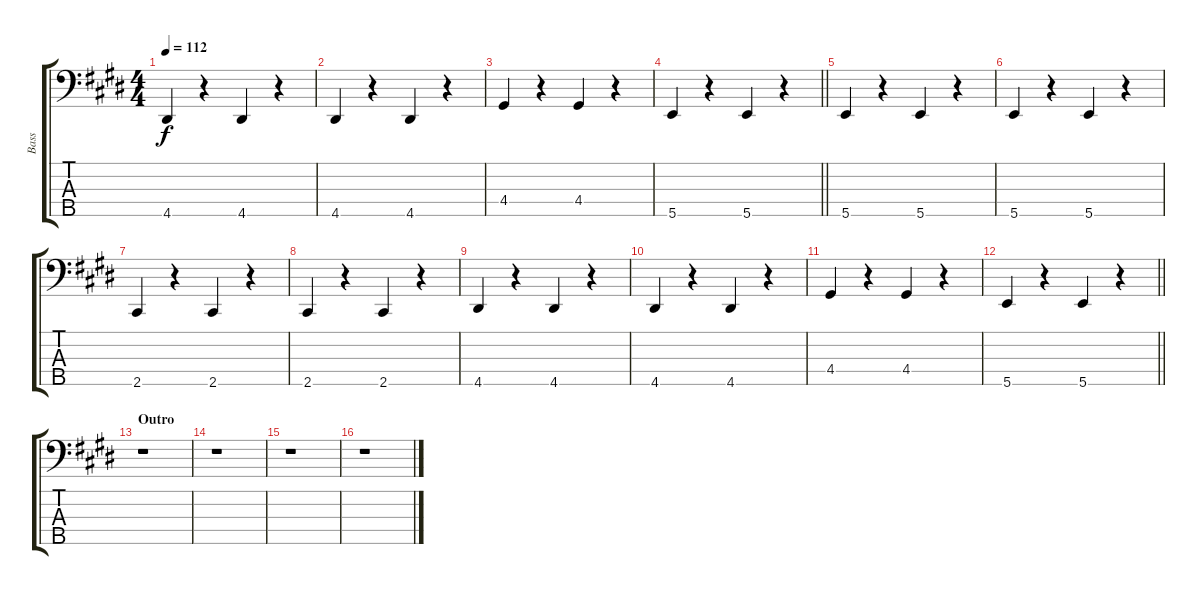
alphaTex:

\track ("Bass" "Bass") {instrument electricbassfinger}
\staff {score tabs}
\tuning (G2 D2 A1 E1 B0) {hide}
\ts (4 4)
\tempo 112
\clef f4
\ks e
4.5.4{dy f} r.4 4.5.4 r.4 |
4.5.4 r.4 4.5.4 r.4 |
4.4.4 r.4 4.4.4 r.4 |
\barLineRight lightlight
5.5.4 r.4 5.5.4 r.4 |
5.5.4 r.4 5.5.4 r.4 |
5.5.4 r.4 5.5.4 r.4 |
2.5.4 r.4 2.5.4 r.4 |
2.5.4 r.4 2.5.4 r.4 |
4.5.4 r.4 4.5.4 r.4 |
4.5.4 r.4 4.5.4 r.4 |
4.4.4 r.4 4.4.4 r.4 |
\barLineRight lightlight
5.5.4 r.4 5.5.4 r.4 |
\section ("" "Outro")
r.1 |
r.1 |
r.1 |
r.1
